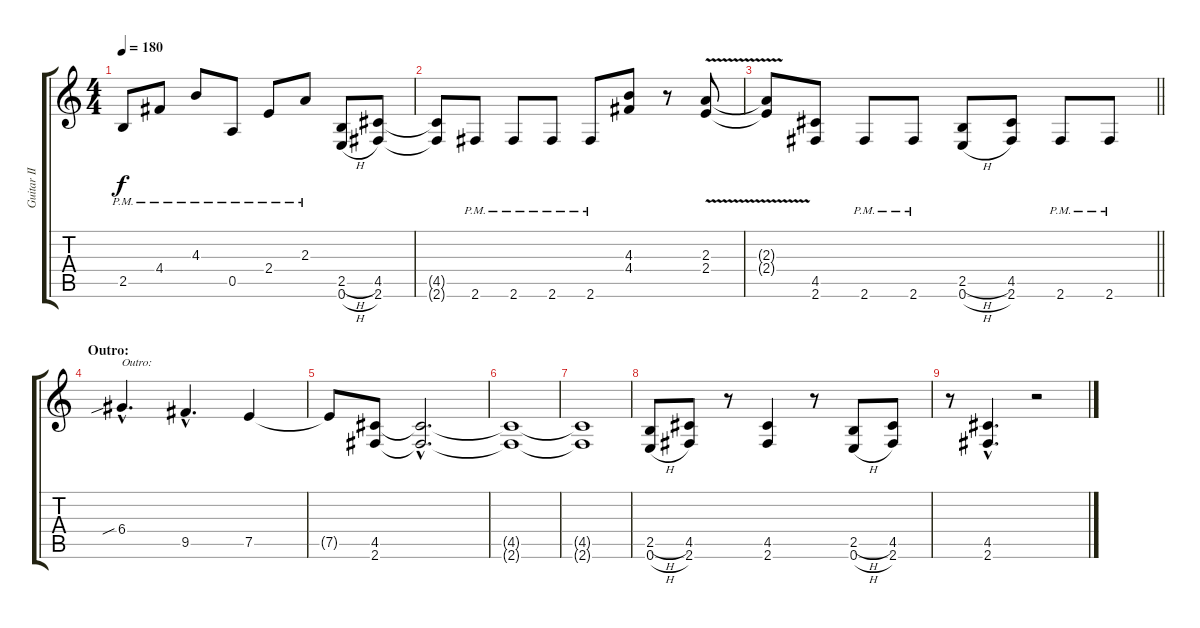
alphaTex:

\track ("Guitar II" "Guitar II") {instrument distortionguitar}
\staff {score tabs}
\tuning (E4 B3 G3 D3 A2 E2) {hide}
\ts (4 4)
\tempo 180
\clef g2
\ks c
2.5{pm}.8{dy f} 4.4{pm}.8 4.3{pm}.8 0.5{pm}.8 2.4{pm}.8 2.3{pm}.8 (2.5{h} 0.6{h}).8 (4.5 2.6).8 |
(4.5{t} 2.6{t}).8 2.6{pm}.8 2.6{pm}.8 2.6{pm}.8 2.6{pm}.8 (4.3 4.4).8 r.8 (2.3{v} 2.4).8 |
\barLineRight lightlight
(2.3{t} 2.4{t}).8 (4.5 2.6).8 2.6{pm}.8 2.6{pm}.8 (2.5{h} 0.6{h}).8 (4.5 2.6).8 2.6{pm}.8 2.6{pm}.8 |
\section ("" "Outro:")
6.4{sib hac}.4{d txt "Outro:"} 9.5{hac}.4{d} 7.5.4 |
7.5{t}.8 (4.5 2.6).8 (4.5{hac t} 2.6{hac t}).2{d} |
(4.5{t} 2.6{t}).1 |
(4.5{t} 2.6{t}).1 |
(2.5{h} 0.6{h}).8 (4.5 2.6).8 r.8 (4.5 2.6).4 r.8 (2.5{h} 0.6{h}).8 (4.5 2.6).8 |
r.8 (4.5{hac} 2.6{hac}).4{d} r.2
